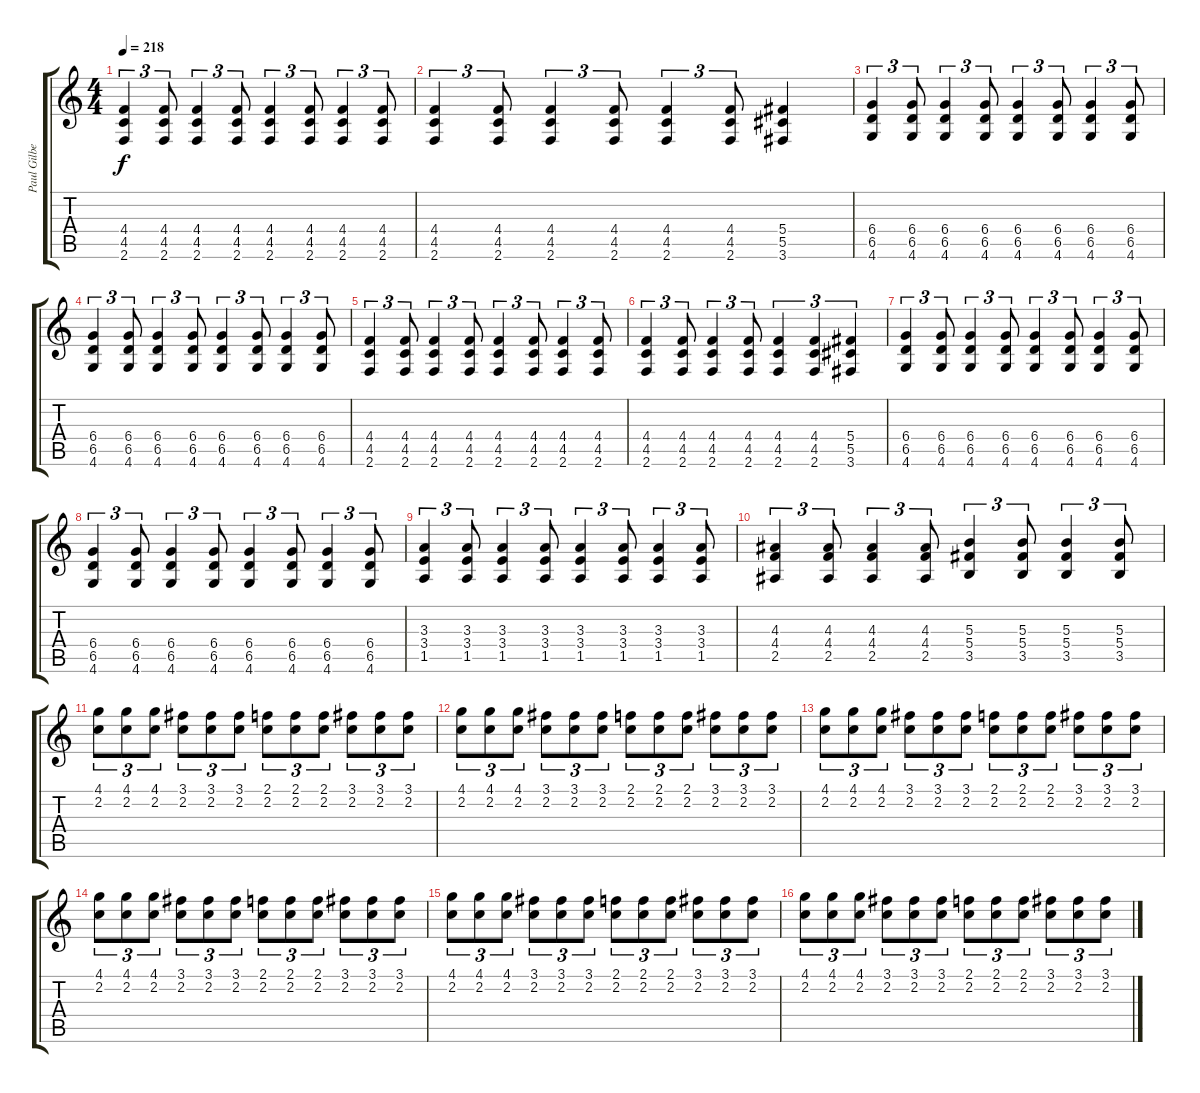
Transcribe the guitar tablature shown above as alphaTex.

\track ("Paul Gilbert" "Paul Gilbe") {instrument overdrivenguitar}
\staff {score tabs}
\tuning (Eb4 Bb3 Gb3 Db3 Ab2 Eb2) {hide}
\ts (4 4)
\tempo 218
\clef g2
\ks c
(4.4 4.5 2.6).4{tu (3 2) dy f} (4.4 4.5 2.6).8{tu (3 2)} (4.4 4.5 2.6).4{tu (3 2)} (4.4 4.5 2.6).8{tu (3 2)} (4.4 4.5 2.6).4{tu (3 2)} (4.4 4.5 2.6).8{tu (3 2)} (4.4 4.5 2.6).4{tu (3 2)} (4.4 4.5 2.6).8{tu (3 2)} |
(4.4 4.5 2.6).4{tu (3 2)} (4.4 4.5 2.6).8{tu (3 2)} (4.4 4.5 2.6).4{tu (3 2)} (4.4 4.5 2.6).8{tu (3 2)} (4.4 4.5 2.6).4{tu (3 2)} (4.4 4.5 2.6).8{tu (3 2)} (5.4 5.5 3.6).4 |
(6.4 6.5 4.6).4{tu (3 2)} (6.4 6.5 4.6).8{tu (3 2)} (6.4 6.5 4.6).4{tu (3 2)} (6.4 6.5 4.6).8{tu (3 2)} (6.4 6.5 4.6).4{tu (3 2)} (6.4 6.5 4.6).8{tu (3 2)} (6.4 6.5 4.6).4{tu (3 2)} (6.4 6.5 4.6).8{tu (3 2)} |
(6.4 6.5 4.6).4{tu (3 2)} (6.4 6.5 4.6).8{tu (3 2)} (6.4 6.5 4.6).4{tu (3 2)} (6.4 6.5 4.6).8{tu (3 2)} (6.4 6.5 4.6).4{tu (3 2)} (6.4 6.5 4.6).8{tu (3 2)} (6.4 6.5 4.6).4{tu (3 2)} (6.4 6.5 4.6).8{tu (3 2)} |
(4.4 4.5 2.6).4{tu (3 2)} (4.4 4.5 2.6).8{tu (3 2)} (4.4 4.5 2.6).4{tu (3 2)} (4.4 4.5 2.6).8{tu (3 2)} (4.4 4.5 2.6).4{tu (3 2)} (4.4 4.5 2.6).8{tu (3 2)} (4.4 4.5 2.6).4{tu (3 2)} (4.4 4.5 2.6).8{tu (3 2)} |
(4.4 4.5 2.6).4{tu (3 2)} (4.4 4.5 2.6).8{tu (3 2)} (4.4 4.5 2.6).4{tu (3 2)} (4.4 4.5 2.6).8{tu (3 2)} (4.4 4.5 2.6).4{tu (3 2)} (4.4 4.5 2.6).4{tu (3 2)} (5.4 5.5 3.6).4{tu (3 2)} |
(6.4 6.5 4.6).4{tu (3 2)} (6.4 6.5 4.6).8{tu (3 2)} (6.4 6.5 4.6).4{tu (3 2)} (6.4 6.5 4.6).8{tu (3 2)} (6.4 6.5 4.6).4{tu (3 2)} (6.4 6.5 4.6).8{tu (3 2)} (6.4 6.5 4.6).4{tu (3 2)} (6.4 6.5 4.6).8{tu (3 2)} |
(6.4 6.5 4.6).4{tu (3 2)} (6.4 6.5 4.6).8{tu (3 2)} (6.4 6.5 4.6).4{tu (3 2)} (6.4 6.5 4.6).8{tu (3 2)} (6.4 6.5 4.6).4{tu (3 2)} (6.4 6.5 4.6).8{tu (3 2)} (6.4 6.5 4.6).4{tu (3 2)} (6.4 6.5 4.6).8{tu (3 2)} |
(3.3 3.4 1.5).4{tu (3 2)} (3.3 3.4 1.5).8{tu (3 2)} (3.3 3.4 1.5).4{tu (3 2)} (3.3 3.4 1.5).8{tu (3 2)} (3.3 3.4 1.5).4{tu (3 2)} (3.3 3.4 1.5).8{tu (3 2)} (3.3 3.4 1.5).4{tu (3 2)} (3.3 3.4 1.5).8{tu (3 2)} |
(4.3 4.4 2.5).4{tu (3 2)} (4.3 4.4 2.5).8{tu (3 2)} (4.3 4.4 2.5).4{tu (3 2)} (4.3 4.4 2.5).8{tu (3 2)} (5.3 5.4 3.5).4{tu (3 2)} (5.3 5.4 3.5).8{tu (3 2)} (5.3 5.4 3.5).4{tu (3 2)} (5.3 5.4 3.5).8{tu (3 2)} |
(4.1 2.2).8{tu (3 2)} (4.1 2.2).8{tu (3 2)} (4.1 2.2).8{tu (3 2)} (3.1 2.2).8{tu (3 2)} (3.1 2.2).8{tu (3 2)} (3.1 2.2).8{tu (3 2)} (2.1 2.2).8{tu (3 2)} (2.1 2.2).8{tu (3 2)} (2.1 2.2).8{tu (3 2)} (3.1 2.2).8{tu (3 2)} (3.1 2.2).8{tu (3 2)} (3.1 2.2).8{tu (3 2)} |
(4.1 2.2).8{tu (3 2)} (4.1 2.2).8{tu (3 2)} (4.1 2.2).8{tu (3 2)} (3.1 2.2).8{tu (3 2)} (3.1 2.2).8{tu (3 2)} (3.1 2.2).8{tu (3 2)} (2.1 2.2).8{tu (3 2)} (2.1 2.2).8{tu (3 2)} (2.1 2.2).8{tu (3 2)} (3.1 2.2).8{tu (3 2)} (3.1 2.2).8{tu (3 2)} (3.1 2.2).8{tu (3 2)} |
(4.1 2.2).8{tu (3 2)} (4.1 2.2).8{tu (3 2)} (4.1 2.2).8{tu (3 2)} (3.1 2.2).8{tu (3 2)} (3.1 2.2).8{tu (3 2)} (3.1 2.2).8{tu (3 2)} (2.1 2.2).8{tu (3 2)} (2.1 2.2).8{tu (3 2)} (2.1 2.2).8{tu (3 2)} (3.1 2.2).8{tu (3 2)} (3.1 2.2).8{tu (3 2)} (3.1 2.2).8{tu (3 2)} |
(4.1 2.2).8{tu (3 2)} (4.1 2.2).8{tu (3 2)} (4.1 2.2).8{tu (3 2)} (3.1 2.2).8{tu (3 2)} (3.1 2.2).8{tu (3 2)} (3.1 2.2).8{tu (3 2)} (2.1 2.2).8{tu (3 2)} (2.1 2.2).8{tu (3 2)} (2.1 2.2).8{tu (3 2)} (3.1 2.2).8{tu (3 2)} (3.1 2.2).8{tu (3 2)} (3.1 2.2).8{tu (3 2)} |
(4.1 2.2).8{tu (3 2)} (4.1 2.2).8{tu (3 2)} (4.1 2.2).8{tu (3 2)} (3.1 2.2).8{tu (3 2)} (3.1 2.2).8{tu (3 2)} (3.1 2.2).8{tu (3 2)} (2.1 2.2).8{tu (3 2)} (2.1 2.2).8{tu (3 2)} (2.1 2.2).8{tu (3 2)} (3.1 2.2).8{tu (3 2)} (3.1 2.2).8{tu (3 2)} (3.1 2.2).8{tu (3 2)} |
(4.1 2.2).8{tu (3 2)} (4.1 2.2).8{tu (3 2)} (4.1 2.2).8{tu (3 2)} (3.1 2.2).8{tu (3 2)} (3.1 2.2).8{tu (3 2)} (3.1 2.2).8{tu (3 2)} (2.1 2.2).8{tu (3 2)} (2.1 2.2).8{tu (3 2)} (2.1 2.2).8{tu (3 2)} (3.1 2.2).8{tu (3 2)} (3.1 2.2).8{tu (3 2)} (3.1 2.2).8{tu (3 2)}
